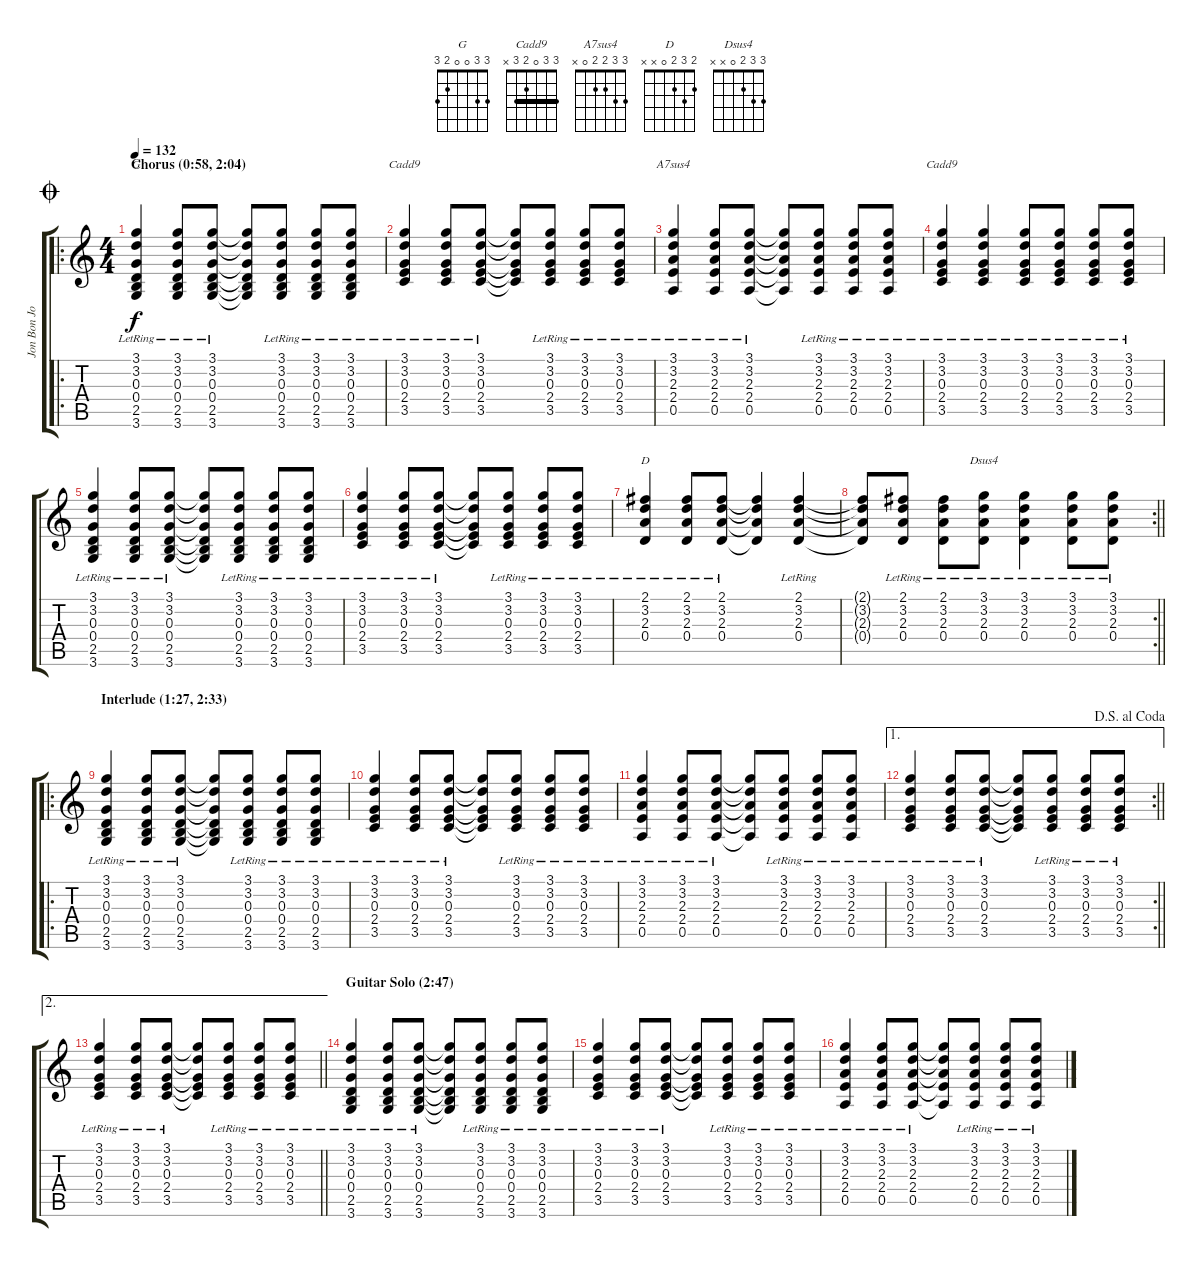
\track ("Jon Bon Jovi" "Jon Bon Jo") {instrument acousticguitarsteel}
\staff {score tabs}
\tuning (E4 B3 G3 D3 A2 E2) {hide}
\chord ("G" 3 3 0 0 2 3)
\chord ("Cadd9" 3 3 0 2 3 x)
\chord ("A7sus4" 3 3 2 2 0 x)
\chord ("Cadd9" 3 3 0 2 3 x) {barre 3}
\chord ("D" 2 3 2 0 x x)
\chord ("Dsus4" 3 3 2 0 x x)
\ro
\ts (4 4)
\section ("" "Chorus (0:58, 2:04)")
\jump coda
\tempo 132
\clef g2
\ks c
(3.1{lr} 3.2{lr} 0.3{lr} 0.4{lr} 2.5{lr} 3.6{lr}).4{ch "G" dy f} (3.1{lr} 3.2{lr} 0.3{lr} 0.4{lr} 2.5{lr} 3.6{lr}).8 (3.1{lr} 3.2{lr} 0.3{lr} 0.4{lr} 2.5{lr} 3.6{lr}).8 (3.1{t} 3.2{t} 0.3{t} 0.4{t} 2.5{t} 3.6{t}).8 (3.1{lr} 3.2{lr} 0.3{lr} 0.4{lr} 2.5{lr} 3.6{lr}).8 (3.1{lr} 3.2{lr} 0.3{lr} 0.4{lr} 2.5{lr} 3.6{lr}).8 (3.1{lr} 3.2{lr} 0.3{lr} 0.4{lr} 2.5{lr} 3.6{lr}).8 |
(3.1{lr} 3.2{lr} 0.3{lr} 2.4{lr} 3.5{lr}).4{ch "Cadd9"} (3.1{lr} 3.2{lr} 0.3{lr} 2.4{lr} 3.5{lr}).8 (3.1{lr} 3.2{lr} 0.3{lr} 2.4{lr} 3.5{lr}).8 (3.1{t} 3.2{t} 0.3{t} 2.4{t} 3.5{t}).8 (3.1{lr} 3.2{lr} 0.3{lr} 2.4{lr} 3.5{lr}).8 (3.1{lr} 3.2{lr} 0.3{lr} 2.4{lr} 3.5{lr}).8 (3.1{lr} 3.2{lr} 0.3{lr} 2.4{lr} 3.5{lr}).8 |
(3.1{lr} 3.2{lr} 2.3{lr} 2.4{lr} 0.5{lr}).4{ch "A7sus4"} (3.1{lr} 3.2{lr} 2.3{lr} 2.4{lr} 0.5{lr}).8 (3.1{lr} 3.2{lr} 2.3{lr} 2.4{lr} 0.5{lr}).8 (3.1{t} 3.2{t} 2.3{t} 2.4{t} 0.5{t}).8 (3.1{lr} 3.2{lr} 2.3{lr} 2.4{lr} 0.5{lr}).8 (3.1{lr} 3.2{lr} 2.3{lr} 2.4{lr} 0.5{lr}).8 (3.1{lr} 3.2{lr} 2.3{lr} 2.4{lr} 0.5{lr}).8 |
(3.1{lr} 3.2{lr} 0.3{lr} 2.4{lr} 3.5{lr}).4{ch "Cadd9"} (3.1{lr} 3.2{lr} 0.3{lr} 2.4{lr} 3.5{lr}).4 (3.1{lr} 3.2{lr} 0.3{lr} 2.4{lr} 3.5{lr}).8 (3.1{lr} 3.2{lr} 0.3{lr} 2.4{lr} 3.5{lr}).8 (3.1{lr} 3.2{lr} 0.3{lr} 2.4{lr} 3.5{lr}).8 (3.1{lr} 3.2{lr} 0.3{lr} 2.4{lr} 3.5{lr}).8 |
(3.1{lr} 3.2{lr} 0.3{lr} 0.4{lr} 2.5{lr} 3.6{lr}).4 (3.1{lr} 3.2{lr} 0.3{lr} 0.4{lr} 2.5{lr} 3.6{lr}).8 (3.1{lr} 3.2{lr} 0.3{lr} 0.4{lr} 2.5{lr} 3.6{lr}).8 (3.1{t} 3.2{t} 0.3{t} 0.4{t} 2.5{t} 3.6{t}).8 (3.1{lr} 3.2{lr} 0.3{lr} 0.4{lr} 2.5{lr} 3.6{lr}).8 (3.1{lr} 3.2{lr} 0.3{lr} 0.4{lr} 2.5{lr} 3.6{lr}).8 (3.1{lr} 3.2{lr} 0.3{lr} 0.4{lr} 2.5{lr} 3.6{lr}).8 |
(3.1{lr} 3.2{lr} 0.3{lr} 2.4{lr} 3.5{lr}).4 (3.1{lr} 3.2{lr} 0.3{lr} 2.4{lr} 3.5{lr}).8 (3.1{lr} 3.2{lr} 0.3{lr} 2.4{lr} 3.5{lr}).8 (3.1{t} 3.2{t} 0.3{t} 2.4{t} 3.5{t}).8 (3.1{lr} 3.2{lr} 0.3{lr} 2.4{lr} 3.5{lr}).8 (3.1{lr} 3.2{lr} 0.3{lr} 2.4{lr} 3.5{lr}).8 (3.1{lr} 3.2{lr} 0.3{lr} 2.4{lr} 3.5{lr}).8 |
(2.1{lr} 3.2{lr} 2.3{lr} 0.4{lr}).4{ch "D"} (2.1{lr} 3.2{lr} 2.3{lr} 0.4{lr}).8 (2.1{lr} 3.2{lr} 2.3{lr} 0.4{lr}).8 (2.1{t} 3.2{t} 2.3{t} 0.4{t}).4 (2.1{lr} 3.2{lr} 2.3{lr} 0.4{lr}).4 |
\rc 2
\barLineRight lightlight
(2.1{t} 3.2{t} 2.3{t} 0.4{t}).8 (2.1{lr} 3.2{lr} 2.3{lr} 0.4{lr}).8 (2.1{lr} 3.2{lr} 2.3{lr} 0.4{lr}).8 (3.1{lr} 3.2{lr} 2.3{lr} 0.4{lr}).8{ch "Dsus4"} (3.1{lr} 3.2{lr} 2.3{lr} 0.4{lr}).4 (3.1{lr} 3.2{lr} 2.3{lr} 0.4{lr}).8 (3.1{lr} 3.2{lr} 2.3{lr} 0.4{lr}).8 |
\ro
\section ("" "Interlude (1:27, 2:33)")
(3.1{lr} 3.2{lr} 0.3{lr} 0.4{lr} 2.5{lr} 3.6{lr}).4 (3.1{lr} 3.2{lr} 0.3{lr} 0.4{lr} 2.5{lr} 3.6{lr}).8 (3.1{lr} 3.2{lr} 0.3{lr} 0.4{lr} 2.5{lr} 3.6{lr}).8 (3.1{t} 3.2{t} 0.3{t} 0.4{t} 2.5{t} 3.6{t}).8 (3.1{lr} 3.2{lr} 0.3{lr} 0.4{lr} 2.5{lr} 3.6{lr}).8 (3.1{lr} 3.2{lr} 0.3{lr} 0.4{lr} 2.5{lr} 3.6{lr}).8 (3.1{lr} 3.2{lr} 0.3{lr} 0.4{lr} 2.5{lr} 3.6{lr}).8 |
(3.1{lr} 3.2{lr} 0.3{lr} 2.4{lr} 3.5{lr}).4 (3.1{lr} 3.2{lr} 0.3{lr} 2.4{lr} 3.5{lr}).8 (3.1{lr} 3.2{lr} 0.3{lr} 2.4{lr} 3.5{lr}).8 (3.1{t} 3.2{t} 0.3{t} 2.4{t} 3.5{t}).8 (3.1{lr} 3.2{lr} 0.3{lr} 2.4{lr} 3.5{lr}).8 (3.1{lr} 3.2{lr} 0.3{lr} 2.4{lr} 3.5{lr}).8 (3.1{lr} 3.2{lr} 0.3{lr} 2.4{lr} 3.5{lr}).8 |
(3.1{lr} 3.2{lr} 2.3{lr} 2.4{lr} 0.5{lr}).4 (3.1{lr} 3.2{lr} 2.3{lr} 2.4{lr} 0.5{lr}).8 (3.1{lr} 3.2{lr} 2.3{lr} 2.4{lr} 0.5{lr}).8 (3.1{t} 3.2{t} 2.3{t} 2.4{t} 0.5{t}).8 (3.1{lr} 3.2{lr} 2.3{lr} 2.4{lr} 0.5{lr}).8 (3.1{lr} 3.2{lr} 2.3{lr} 2.4{lr} 0.5{lr}).8 (3.1{lr} 3.2{lr} 2.3{lr} 2.4{lr} 0.5{lr}).8 |
\ae 1
\rc 2
\jump dalsegnoalcoda
\barLineRight lightlight
(3.1{lr} 3.2{lr} 0.3{lr} 2.4{lr} 3.5{lr}).4 (3.1{lr} 3.2{lr} 0.3{lr} 2.4{lr} 3.5{lr}).8 (3.1{lr} 3.2{lr} 0.3{lr} 2.4{lr} 3.5{lr}).8 (3.1{t} 3.2{t} 0.3{t} 2.4{t} 3.5{t}).8 (3.1{lr} 3.2{lr} 0.3{lr} 2.4{lr} 3.5{lr}).8 (3.1{lr} 3.2{lr} 0.3{lr} 2.4{lr} 3.5{lr}).8 (3.1{lr} 3.2{lr} 0.3{lr} 2.4{lr} 3.5{lr}).8 |
\ae 2
\section ("" "")
\barLineRight lightlight
(3.1{lr} 3.2{lr} 0.3{lr} 2.4{lr} 3.5{lr}).4 (3.1{lr} 3.2{lr} 0.3{lr} 2.4{lr} 3.5{lr}).8 (3.1{lr} 3.2{lr} 0.3{lr} 2.4{lr} 3.5{lr}).8 (3.1{t} 3.2{t} 0.3{t} 2.4{t} 3.5{t}).8 (3.1{lr} 3.2{lr} 0.3{lr} 2.4{lr} 3.5{lr}).8 (3.1{lr} 3.2{lr} 0.3{lr} 2.4{lr} 3.5{lr}).8 (3.1{lr} 3.2{lr} 0.3{lr} 2.4{lr} 3.5{lr}).8 |
\section ("" "Guitar Solo (2:47)")
(3.1{lr} 3.2{lr} 0.3{lr} 0.4{lr} 2.5{lr} 3.6{lr}).4 (3.1{lr} 3.2{lr} 0.3{lr} 0.4{lr} 2.5{lr} 3.6{lr}).8 (3.1{lr} 3.2{lr} 0.3{lr} 0.4{lr} 2.5{lr} 3.6{lr}).8 (3.1{t} 3.2{t} 0.3{t} 0.4{t} 2.5{t} 3.6{t}).8 (3.1{lr} 3.2{lr} 0.3{lr} 0.4{lr} 2.5{lr} 3.6{lr}).8 (3.1{lr} 3.2{lr} 0.3{lr} 0.4{lr} 2.5{lr} 3.6{lr}).8 (3.1{lr} 3.2{lr} 0.3{lr} 0.4{lr} 2.5{lr} 3.6{lr}).8 |
(3.1{lr} 3.2{lr} 0.3{lr} 2.4{lr} 3.5{lr}).4 (3.1{lr} 3.2{lr} 0.3{lr} 2.4{lr} 3.5{lr}).8 (3.1{lr} 3.2{lr} 0.3{lr} 2.4{lr} 3.5{lr}).8 (3.1{t} 3.2{t} 0.3{t} 2.4{t} 3.5{t}).8 (3.1{lr} 3.2{lr} 0.3{lr} 2.4{lr} 3.5{lr}).8 (3.1{lr} 3.2{lr} 0.3{lr} 2.4{lr} 3.5{lr}).8 (3.1{lr} 3.2{lr} 0.3{lr} 2.4{lr} 3.5{lr}).8 |
(3.1{lr} 3.2{lr} 2.3{lr} 2.4{lr} 0.5{lr}).4 (3.1{lr} 3.2{lr} 2.3{lr} 2.4{lr} 0.5{lr}).8 (3.1{lr} 3.2{lr} 2.3{lr} 2.4{lr} 0.5{lr}).8 (3.1{t} 3.2{t} 2.3{t} 2.4{t} 0.5{t}).8 (3.1{lr} 3.2{lr} 2.3{lr} 2.4{lr} 0.5{lr}).8 (3.1{lr} 3.2{lr} 2.3{lr} 2.4{lr} 0.5{lr}).8 (3.1{lr} 3.2{lr} 2.3{lr} 2.4{lr} 0.5{lr}).8
